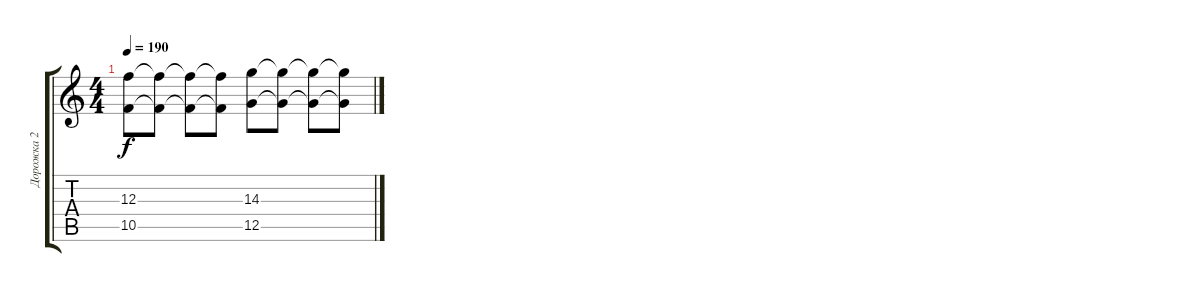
\track ("Дорожка 2" "Дорожка 2") {instrument distortionguitar}
\staff {score tabs}
\tuning (D4 A3 F3 C3 G2 D2) {hide}
\ts (4 4)
\tempo 190
\clef g2
\ks c
(12.3 10.5).8{dy f} (12.3{t} 10.5{t}).8 (12.3{t} 10.5{t}).8 (12.3{t} 10.5{t}).8 (14.3 12.5).8 (14.3{t} 12.5{t}).8 (14.3{t} 12.5{t}).8 (14.3{t} 12.5{t}).8
